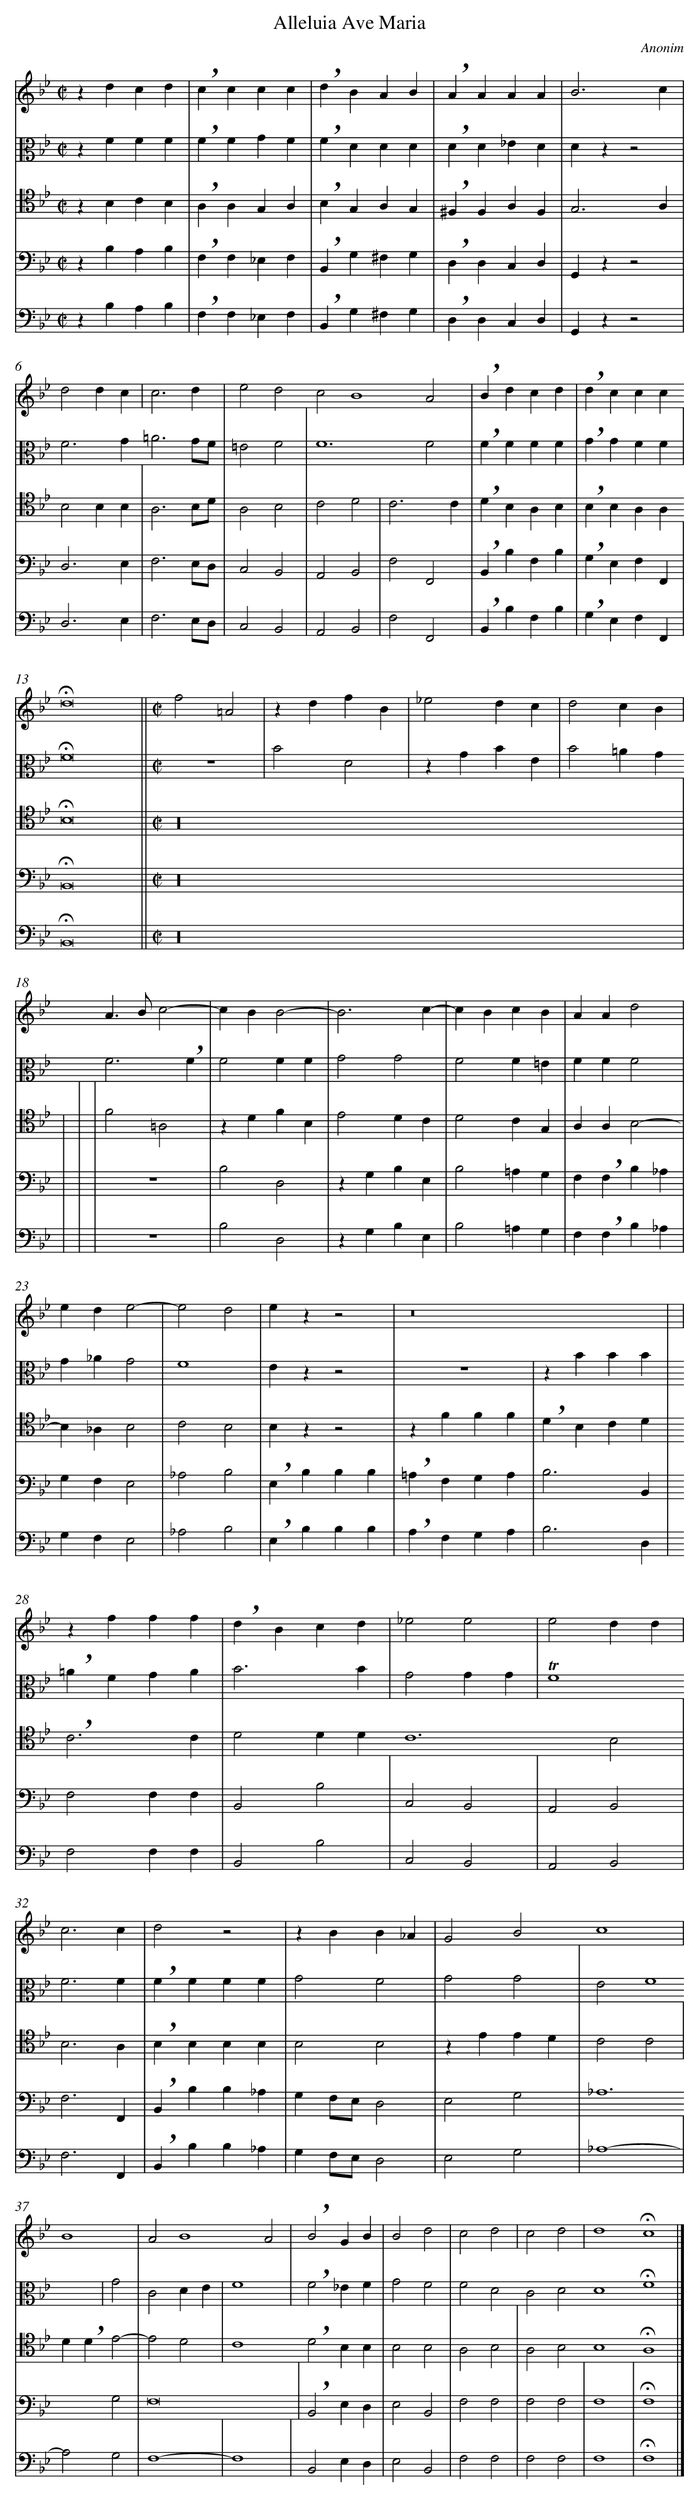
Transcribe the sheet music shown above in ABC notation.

X:1
T: Alleluia Ave Maria
C: Anonim
L: 1/4
M: C|
V: 1
V: 2 clef=alto
V: 3 clef=tenor
V: 4 clef=bass
V: 5 clef=bass
K: Bb
[V:1] zdcd |
[V:2] zFFF |
[V:3] zB,CB, |
[V:4] zB,A,B, |
[V:5] zB,A,B, |
[V:1] !breath!cccc |
[V:2] !breath!FFGF |
[V:3] !breath!A,A,G,A, |
[V:4] !breath!F,F,_E,F, |
[V:5] !breath!F,F,_E,F, |
[V:1] !breath!dBAB |
[V:2] !breath!FDDD |
[V:3] !breath!B,G,A,G, |
[V:4] !breath!B,,G,^F,G, |
[V:5] !breath!B,,G,^F,G, |
[V:1] !breath!AAAA |
[V:2] !breath!DD_ED |
[V:3] !breath!^F,F,A,F, |
[V:4] !breath!D,D,C,D, |
[V:5] !breath!D,D,C,D, |
[V:1] B3c |
[V:2] Dzz2 |
[V:3] G,3A, |
[V:4] G,,zz2 |
[V:5] G,,zz2 |
[V:1] d2dc |
[V:2] F3G [|]
[V:3] B,2B,B, |
[V:4] D,3E, |
[V:5] D,3E, |
[V:1] c3d |
[V:2] =A3G/F/ |
[V:3] A,3B,/D/ |
[V:4] F,3E,/D,/ |
[V:5] F,3E,/D,/ |
[V:1] e2d2 [|]
[V:2] =E2F2 |
[V:3] A,2B,2 |
[V:4] C,2B,,2 |
[V:5] C,2B,,2 |
[V:1] c2B4 [|]
[V:2] F6 [|]
[V:3] C2D2 |
[V:4] A,,2B,,2 |
[V:5] A,,2B,,2 |
[V:1] A2 |
[V:2] F2 |
[V:3] C3C |
[V:4] F,2F,,2 |
[V:5] F,2F,,2 |
[V:1] !breath!Bdcd |
[V:2] !breath!FFFF |
[V:3] !breath!DB,A,B, |
[V:4] !breath!B,,B,F,B, |
[V:5] !breath!B,,B,F,B, |
[V:1] !breath!dccc [|]
[V:2] !breath!GGFF |
[V:3] !breath!B,B,A,A, [|]
[V:4] !breath!G,E,F,F,, |
[V:5] !breath!G,E,F,F,, |
[V:1] !fermata!d8 ||
[V:2] !fermata!F8 ||
[V:3] !fermata!B,8 ||
[V:4] !fermata!B,,8 ||
[V:5] !fermata!B,,8 ||
[V:1] [M:C|]f2=A2 |
[V:2] [M:C|]z4 |
[V:3] [M:C|]z16 |
[V:4] [M:C|]z16 |
[V:5] [M:C|]z16 |
[V:1] zdfB |
[V:2] B2D2 |
[V:3]  |
[V:4]  |
[V:5]  |
[V:1] _e2dc |
[V:2] zGBE |
[V:3]  |
[V:4]  |
[V:5]  |
[V:1] d2cB |
[V:2] B2=AG [|]
[V:3]  |
[V:4]  |
[V:5]  |
[V:1] A>Bc2- |
[V:2] F3!breath!F |
[V:3] F2=A,2 |
[V:4] z4 |
[V:5] z4 |
[V:1] cBB2- |
[V:2] F2FF |
[V:3] zDFB, |
[V:4] B,2D,2 |
[V:5] B,2D,2 |
[V:1] B3c- |
[V:2] G2G2 |
[V:3] E2DC |
[V:4] zG,B,E, |
[V:5] zG,B,E, |
[V:1] cBcB |
[V:2] F2F=E |
[V:3] D2CG, |
[V:4] B,2=A,G, |
[V:5] B,2=A,G, |
[V:1] AAd2 |
[V:2] FFF2 |
[V:3] A,A,B,2- |
[V:4] F,!breath!F,B,_A, |
[V:5] F,!breath!F,B,_A, |
[V:1] ede2- |
[V:2] G_AG2 |
[V:3] B,_A,B,2 |
[V:4] G,F,E,2 |
[V:5] G,F,E,2 |
[V:1] e2d2 |
[V:2] F4 |
[V:3] C2B,2 |
[V:4] _A,2B,2 |
[V:5] _A,2B,2 |
[V:1] ezz2 |
[V:2] Ezz2 |
[V:3] B,zz2 |
[V:4] !breath!E,B,B,B, |
[V:5] !breath!E,B,B,B, |
[V:1] z8 |
[V:2] z4 |
[V:3] zFFF |
[V:4] !breath!=A,F,G,A, |
[V:5] !breath!A,F,G,A, |
[V:1]  |
[V:2] zBBB |
[V:3] !breath!DB,CD |
[V:4] B,3B,, |
[V:5] B,3D, |
[V:1] zfff |
[V:2] !breath!=AFGA |
[V:3] !breath!C3C |
[V:4] F,2F,F, |
[V:5] F,2F,F, |
[V:1] !breath!dBcd |
[V:2] B3B |
[V:3] D2DD [|]
[V:4] B,,2B,2 |
[V:5] B,,2B,2 |
[V:1] _e2e2 |
[V:2] G2GG |
[V:3] C6 [|]
[V:4] C,2B,,2 |
[V:5] C,2B,,2 |
[V:1] e2dd |
[V:2] !trill!F4 [|]
[V:3] B,2 |
[V:4] A,,2B,,2 |
[V:5] A,,2B,,2 |
[V:1] c3c |
[V:2] F3F |
[V:3] B,3A, |
[V:4] F,3F,, |
[V:5] F,3F,, |
[V:1] d2z2 |
[V:2] !breath!FFFF |
[V:3] !breath!B,B,B,B, |
[V:4] !breath!B,,B,B,_A, |
[V:5] !breath!B,,B,B,_A, |
[V:1] zBB_A |
[V:2] G2F2 |
[V:3] B,2B,2 |
[V:4] G,F,/E,/D,2 |
[V:5] G,F,/E,/D,2 |
[V:1] G2B2 [|]
[V:2] G2G2 |
[V:3] zEED |
[V:4] E,2G,2 |
[V:5] E,2G,2 |
[V:1] c4 |
[V:2] E2F4 |
[V:3] C2C2 |
[V:4] _A,6 [|]
[V:5] _A,4- |
[V:1] B4 |
[V:2] G2 |
[V:3] D!breath!DE2- |
[V:4] G,2 |
[V:5] A,2G,2 |
[V:1] A2B4 [|]
[V:2] C2DE |
[V:3] E2D2 |
[V:4] F,8 [|]
[V:5] F,4- |
[V:1] A2 |
[V:2] F4 |
[V:3] C4 [|]
[V:4]  |
[V:5] F,4 |
[V:1] !breath!B2GB |
[V:2] !breath!F2_EF |
[V:3] !breath!D2B,B, |
[V:4] !breath!B,,2E,D, |
[V:5] B,,2E,D, |
[V:1] B2d2 |
[V:2] G2F2 |
[V:3] B,2B,2 |
[V:4] E,2B,,2 |
[V:5] E,2B,,2 |
[V:1] c2d2 |
[V:2] F2D2 [|]
[V:3] A,2B,2 |
[V:4] F,2F,2 |
[V:5] F,2F,2 |
[V:1] c2d2 |
[V:2] C2D2 [|]
[V:3] A,2B,2 [|]
[V:4] F,2F,2 |
[V:5] F,2F,2 |
[V:1] d4 [|]
[V:2] D4 [|]
[V:3] B,4 [|]
[V:4] F,4 |
[V:5] F,4 |
[V:1] !fermata!c4 |]
[V:2] !fermata!F4 |]
[V:3] !fermata!A,4 |]
[V:4] !fermata!F,4 |]
[V:5] !fermata!F,4 |]
